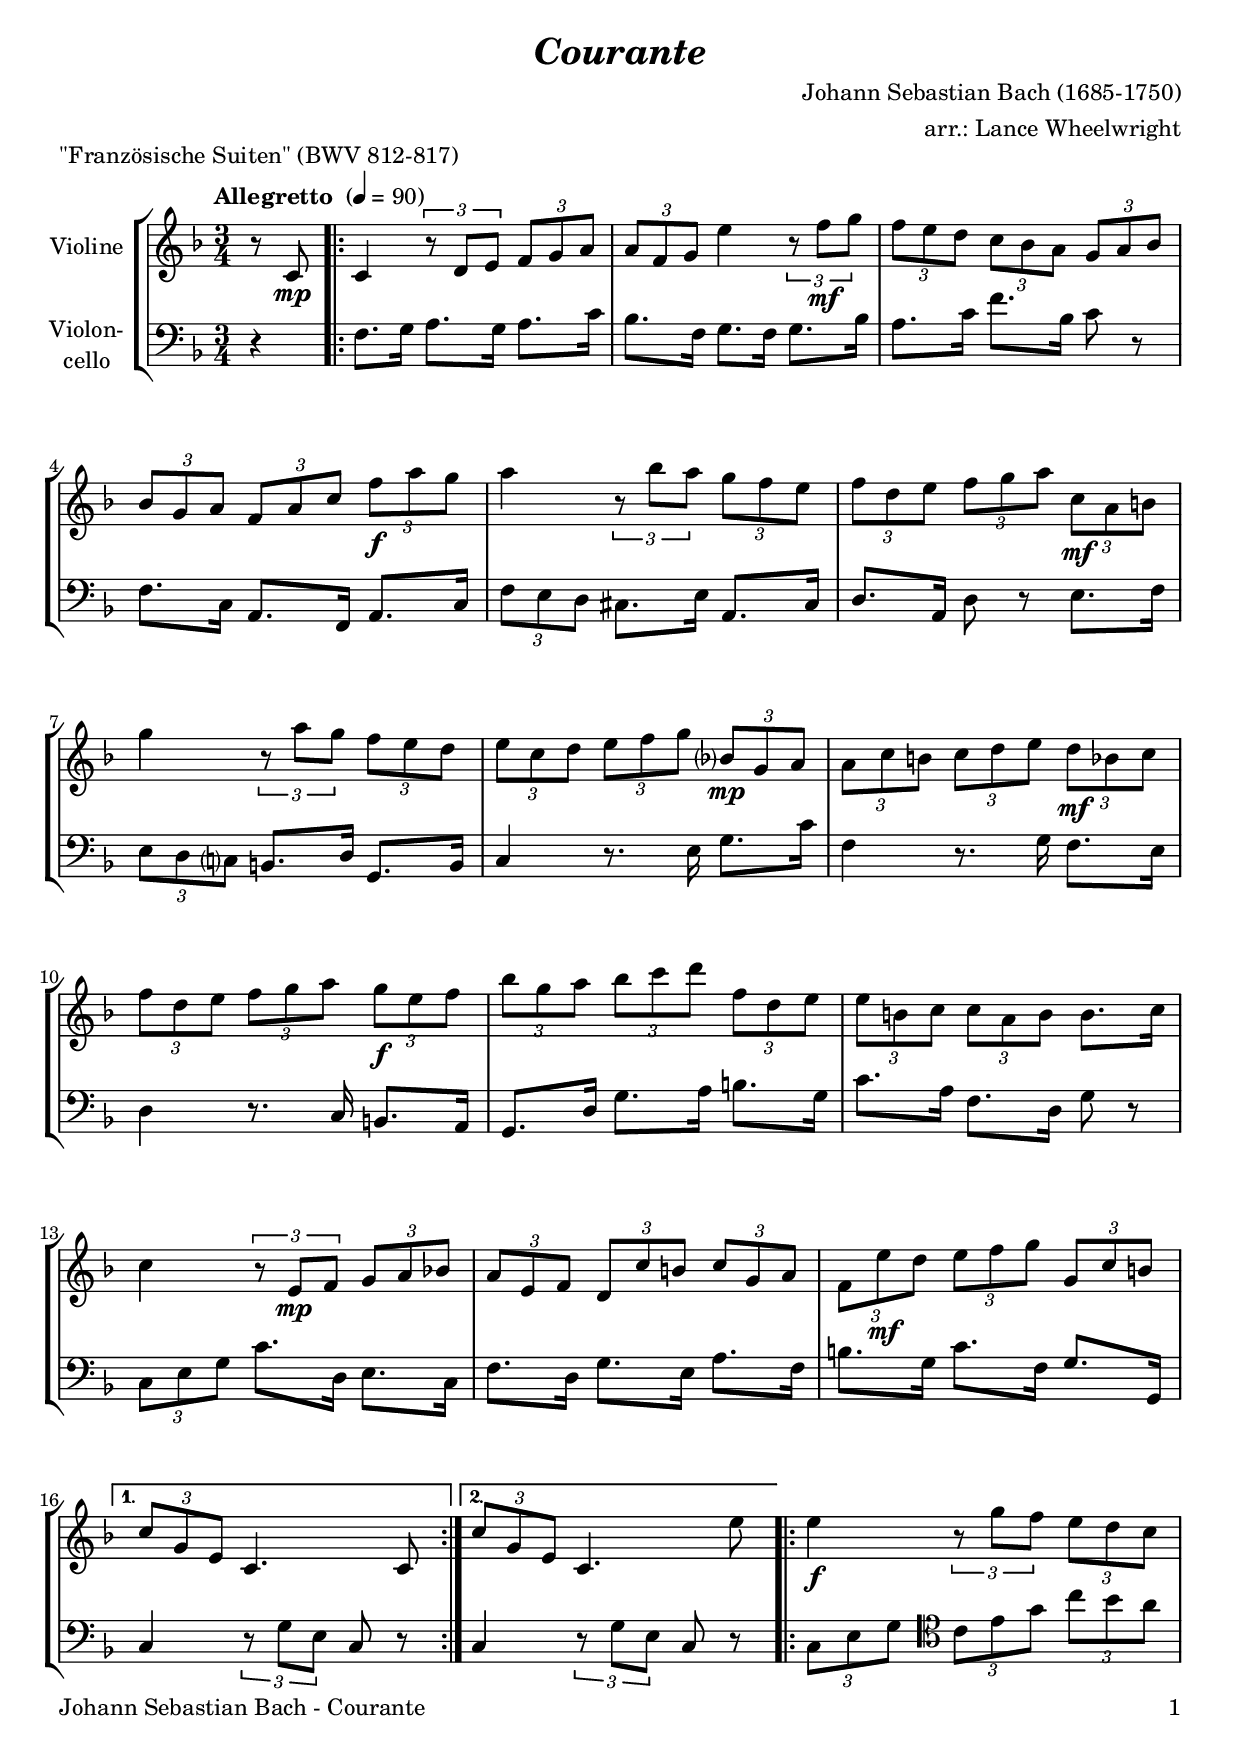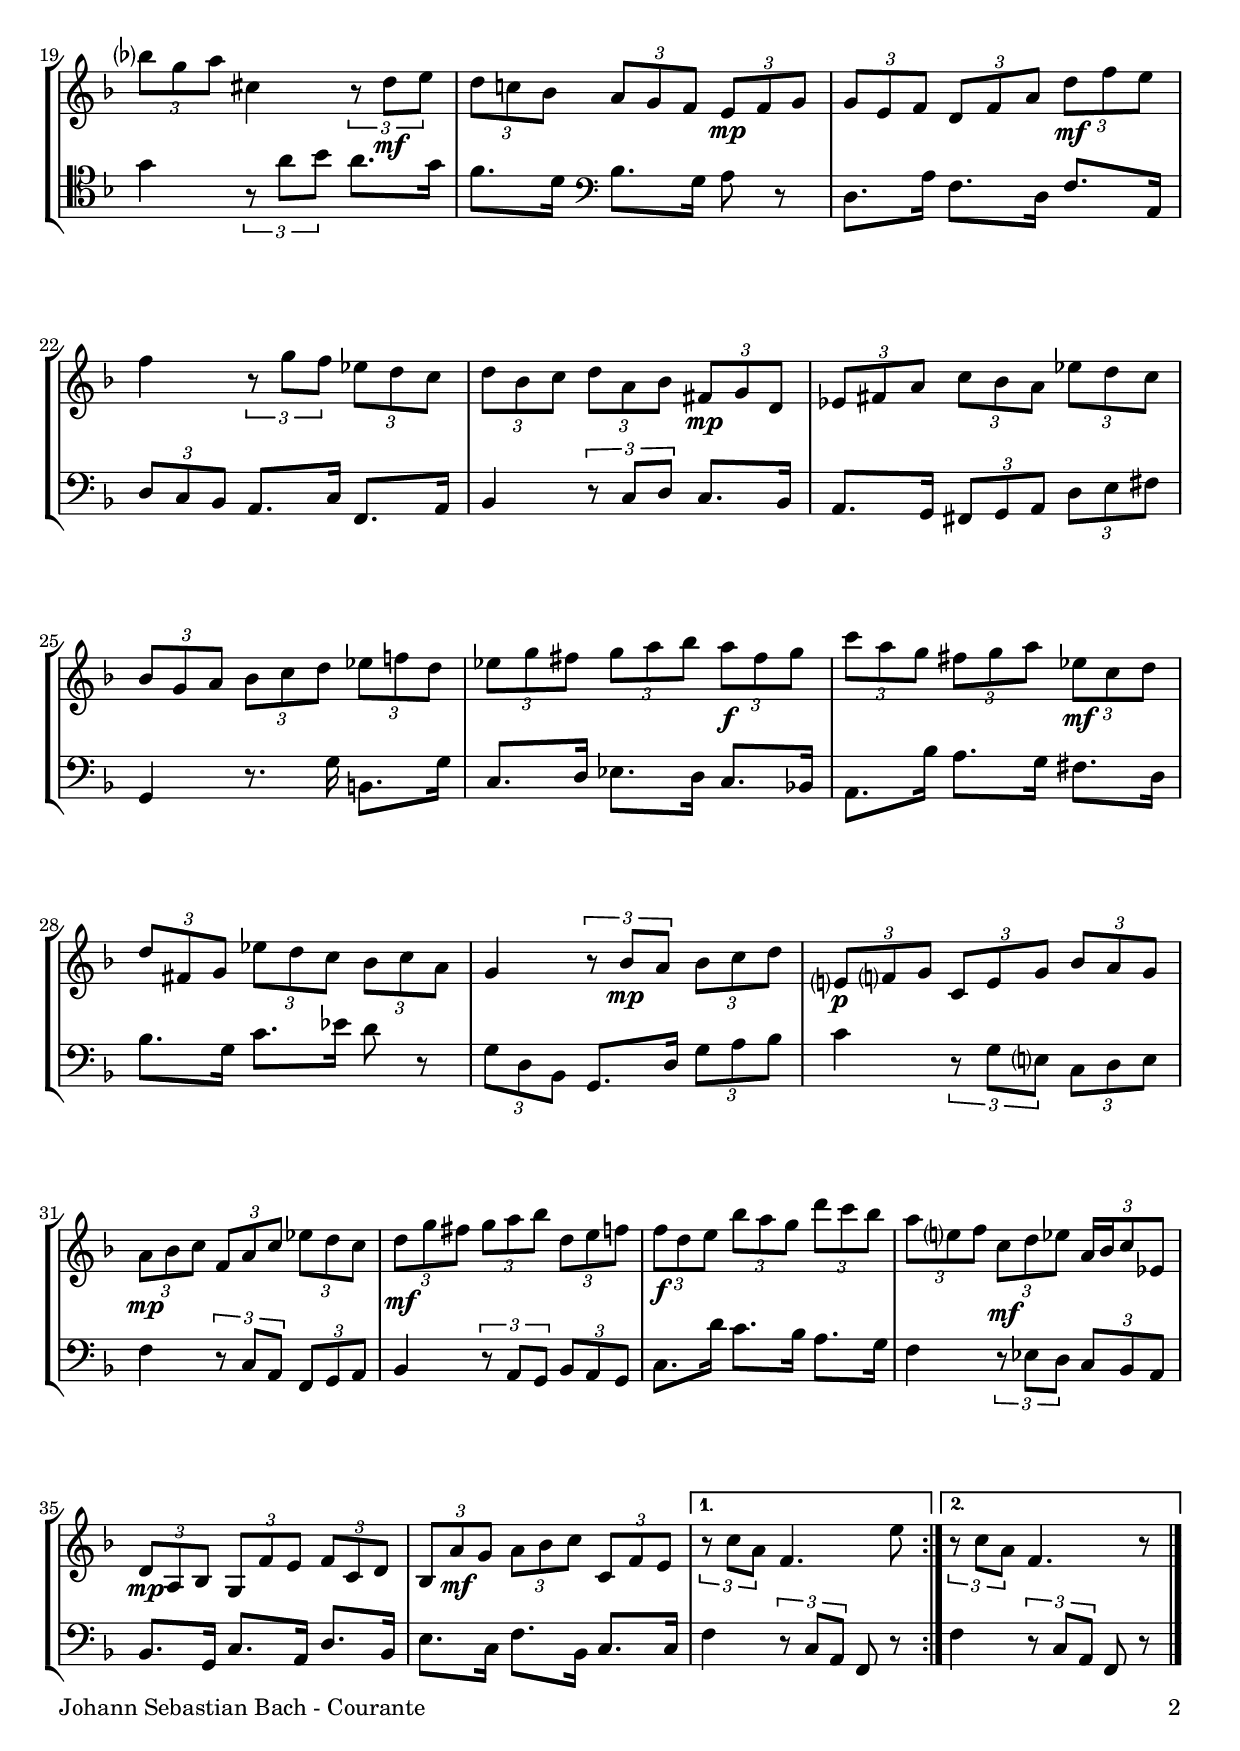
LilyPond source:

\version "2.24.4"
\include "deutsch.ly"

#(set-global-staff-size 20)

\header {
  title     = \markup \bold \italic "Courante"
  composer = "Johann Sebastian Bach (1685-1750)"
  arranger = "arr.: Lance Wheelwright"
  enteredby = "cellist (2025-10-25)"
  piece     = "\"Französische Suiten\" (BWV 812-817)"
}

voiceconsts = {
  \key es \major
  \time 3/4
  \clef "treble"
  \numericTimeSignature
  \compressEmptyMeasures
  % Set default beaming for all staves
  \set Timing.beamExceptions = #'()
  \set Timing.baseMoment     = #(ly:make-moment 1 4)
  \set Timing.beatStructure  = #'(1 1 1)
  \tempo "Allegretto " 4=90
}

mivl = "violin"
mivc = "cello"
mist = "string ensemble 1"
%mikl = "acoustic grand"
%mikl = "drawbar organ"
mikl = "church organ"

va = \relative c' {
  \voiceconsts

  \partial 4 r8 b\mp
  \repeat volta 2 {
    b4 \tuplet 3/2 4 { r8 c d es f g }
    \tuplet 3/2 4 { g es f } d'4 \tuplet 3/2 4 { r8 es\mf f }
    \tuplet 3/2 4 {
      es d c b as g f g as

      as f g es g b es\f g f
    }
    g4 \tuplet 3/2 4 { r8 as g f es d }
    \tuplet 3/2 4 { es c d es f g b,\mf g a }
    f'4 \tuplet 3/2 4 { r8 g f es d c }

    \tuplet 3/2 4 {
      d b c d es f as,?\mp f g
      g b a b c d c\mf as b
      es c d es f g f\f d es
      as f g as b c es, c d
    }
    
    \tuplet 3/2 4 { d a b b g a } a8. b16
    b4 \tuplet 3/2 4 { r8 d,\mp es f g as! }
    \tuplet 3/2 4 {
      g d es c b' a b f g
      es d'\mf c d es f f, b a
    }
  }
  \alternative {
    { \tuplet 3/2 4 { b f d } b4. b8 }
    { \tuplet 3/2 4 { b' f d } b4. d'8 }
  }
  
  \repeat volta 2 {
    d4\f \tuplet 3/2 4 { r8 f es d c b }
    \tuplet 3/2 4 { as'? f g } h,4 \tuplet 3/2 4 { r8 c\mf d }

    \tuplet 3/2 4 {
      c b! as g f es d\mp es f
      f d es c es g c\mf es d
    }
    es4 \tuplet 3/2 4 { r8 f es des c b }
    \tuplet 3/2 4 {
      c as b c g as e\mp f c

      des e g b as g des' c b
      as f g as b c des es! c
      des f e f g as g\f e f
      b g f e f g des\mf b c

      c e, f des' c b as b g
    }
    f4 \tuplet 3/2 4 { r8 as\mp g as b c }
    \tuplet 3/2 4 { 
      d,?\p es? f b, d f as g f
      g\mp as b es, g b des c b
      
      c\mf f e f g as c, d es
      es\f c d as' g f c' b as
      g d? es b\mf c des g,16 as b8 des,
      c\mp g as f es' d es b c

      as g'\mf f g as b b, es d
    }
  }
  \alternative {
    { \tuplet 3/2 4 { r b' g } es4. d'8 }
    { \tuplet 3/2 4 { r b g } es4. r8  }
  } \bar "|."
}

vb = \relative c {
  \voiceconsts
  \clef "bass"
  
  \partial 4 r4
  \repeat volta 2 {
    es8. f16 g8. f16 g8. b16
    as8. es16 f8. es16 f8. as16
    g8. b16 es8. as,16 b8 r

    es,8. b16 g8. es16 g8. b16
    \tuplet 3/2 4 { es8 d c } h8. d16 g,8. h16
    c8. g16 c8 r d8. es16
    \tuplet 3/2 4 { d8 c b? } a8. c16 f,8. a16

    b4 r8. d16 f8. b16
    es,4 r8. f16 es8. d16
    c4 r8. b16 a8. g16
    f8. c'16 f8. g16 a8. f16

    b8. g16 es8. c16 f8 r
    \tuplet 3/2 4 { b, d f } b8. c,16 d8. b16
    es8. c16 f8. d16 g8. es16
    a8. f16 b8. es,16 f8. f,16
    
  }
  \alternative {
    { b4 \tuplet 3/2 4 { r8 f' d } b r }
    { b4 \tuplet 3/2 4 { r8 f' d } b r }
  }
  
  \repeat volta 2 {
    \tuplet 3/2 4 { b d f \clef "tenor" b d f b as g }
    f4 \tuplet 3/2 4 { r8 g as } g8. f16

    es8. c16 \clef "bass" as8. f16 g8 r
    c,8. g'16 es8. c16 es8. g,16
    \tuplet 3/2 4 { c8 b as } g8. b16 es,8. g16
    as4 \tuplet 3/2 4 { r8 b c } b8. as16
    g8. f16 \tuplet 3/2 4 { e8 f g c d e }
    f,4 r8. f'16 a,8. f'16
    b,8. c16 des8. c16 b8. as!16
    g8. as'16 g8. f16 e8. c16

    as'8. f16 b8. des16 c8 r
    \tuplet 3/2 4 { f, c as } f8. c'16 \tuplet 3/2 4 { f8 g as }
    b4 \tuplet 3/2 4 { r8 f d? b c d }
    es4 \tuplet 3/2 4 { r8 b g es f g }

    as4 \tuplet 3/2 4 { r8 g f as g f }
    b8. c'16 b8. as16 g8. f16
    es4 \tuplet 3/2 4 { r8 des c b as g }
    as8. f16 b8. g16 c8. as16

    d8. b16 es8. as,16 b8. b16
  }
  \alternative {
    { es4 \tuplet 3/2 4 { r8 b g } es r }
    { es'4 \tuplet 3/2 4 { r8 b g } es r }
  } \bar "|."
}


music = \new StaffGroup <<
  \new Staff {
    \set Staff.midiInstrument = \mivl
    \set Staff.instrumentName = \markup \center-column { "Violine" }
    \transpose es f { \va }
   }

  \new Staff {
    \set Staff.midiInstrument = \mivc
    \set Staff.instrumentName = \markup \center-column { "Violon-" "cello" }
    \transpose es f { \vb }
   }
>>

\book {
  \paper {
    print-page-number = ##t
    print-first-page-number = ##t
    ragged-last-bottom = ##f
    oddHeaderMarkup = \markup \null
    evenHeaderMarkup = \markup \null
    oddFooterMarkup = \markup {
      \fill-line {
        \if \should-print-page-number
        "Johann Sebastian Bach - Courante" \fromproperty #'page:page-number-string
      }
    }
    evenFooterMarkup = \oddFooterMarkup
  } \score {
    \music
    \layout {}
  }

  \score {
    \unfoldRepeats \music

    \midi {
      \context {
        \Score
      }
    }
  }
}
